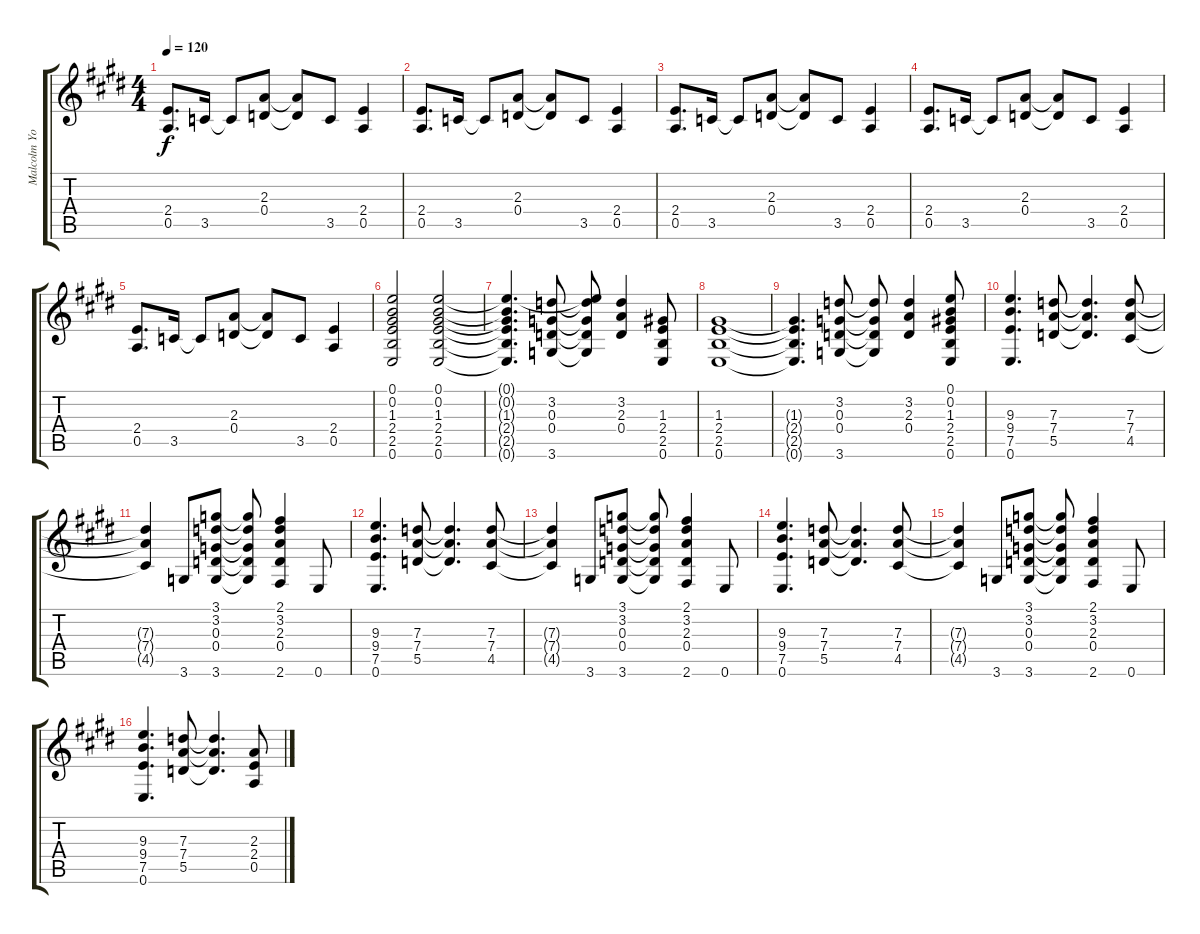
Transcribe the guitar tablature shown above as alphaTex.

\track ("Malcolm Young (Rhythm Guitar)" "Malcolm Yo") {instrument overdrivenguitar}
\staff {score tabs}
\tuning (E4 B3 G3 D3 A2 E2) {hide}
\ts (4 4)
\tempo 120
\clef g2
\ks e
(2.4 0.5).8{d dy f} 3.5.16 3.5{t}.8 (2.3 0.4).8 (2.3{t} 0.4{t}).8 3.5.8 (2.4 0.5).4 |
(2.4 0.5).8{d} 3.5.16 3.5{t}.8 (2.3 0.4).8 (2.3{t} 0.4{t}).8 3.5.8 (2.4 0.5).4 |
(2.4 0.5).8{d} 3.5.16 3.5{t}.8 (2.3 0.4).8 (2.3{t} 0.4{t}).8 3.5.8 (2.4 0.5).4 |
(2.4 0.5).8{d} 3.5.16 3.5{t}.8 (2.3 0.4).8 (2.3{t} 0.4{t}).8 3.5.8 (2.4 0.5).4 |
(2.4 0.5).8{d} 3.5.16 3.5{t}.8 (2.3 0.4).8 (2.3{t} 0.4{t}).8 3.5.8 (2.4 0.5).4 |
(0.1 0.2 1.3 2.4 2.5 0.6).2 (0.1 0.2 1.3 2.4 2.5 0.6).2 |
(0.1{t} 0.2{t} 1.3{t} 2.4{t} 2.5{t} 0.6{t}).4{d} (3.2 0.3 0.4 3.6).8 (0.1{t} 3.2{t} 0.3{t} 0.4{t} 3.6{t}).8 (3.2 2.3 0.4).4 (1.3 2.4 2.5 0.6).8 |
(1.3 2.4 2.5 0.6).1 |
(1.3{t} 2.4{t} 2.5{t} 0.6{t}).4{d} (3.2 0.3 0.4 3.6).8 (3.2{t} 0.3{t} 0.4{t} 3.6{t}).8 (3.2 2.3 0.4).4 (0.1 0.2 1.3 2.4 2.5 0.6).8 |
(9.3 9.4 7.5 0.6).4{d} (7.3 7.4 5.5).8 (7.3{t} 7.4{t} 5.5{t}).4{d} (7.3 7.4 4.5).8 |
(7.3{t} 7.4{t} 4.5{t}).4 3.6.8 (3.1 3.2 0.3 0.4 3.6).8 (3.1{t} 3.2{t} 0.3{t} 0.4{t} 3.6{t}).8 (2.1 3.2 2.3 0.4 2.6).4 0.6.8 |
(9.3 9.4 7.5 0.6).4{d} (7.3 7.4 5.5).8 (7.3{t} 7.4{t} 5.5{t}).4{d} (7.3 7.4 4.5).8 |
(7.3{t} 7.4{t} 4.5{t}).4 3.6.8 (3.1 3.2 0.3 0.4 3.6).8 (3.1{t} 3.2{t} 0.3{t} 0.4{t} 3.6{t}).8 (2.1 3.2 2.3 0.4 2.6).4 0.6.8 |
(9.3 9.4 7.5 0.6).4{d} (7.3 7.4 5.5).8 (7.3{t} 7.4{t} 5.5{t}).4{d} (7.3 7.4 4.5).8 |
(7.3{t} 7.4{t} 4.5{t}).4 3.6.8 (3.1 3.2 0.3 0.4 3.6).8 (3.1{t} 3.2{t} 0.3{t} 0.4{t} 3.6{t}).8 (2.1 3.2 2.3 0.4 2.6).4 0.6.8 |
(9.3 9.4 7.5 0.6).4{d} (7.3 7.4 5.5).8 (7.3{t} 7.4{t} 5.5{t}).4{d} (2.3 2.4 0.5).8
